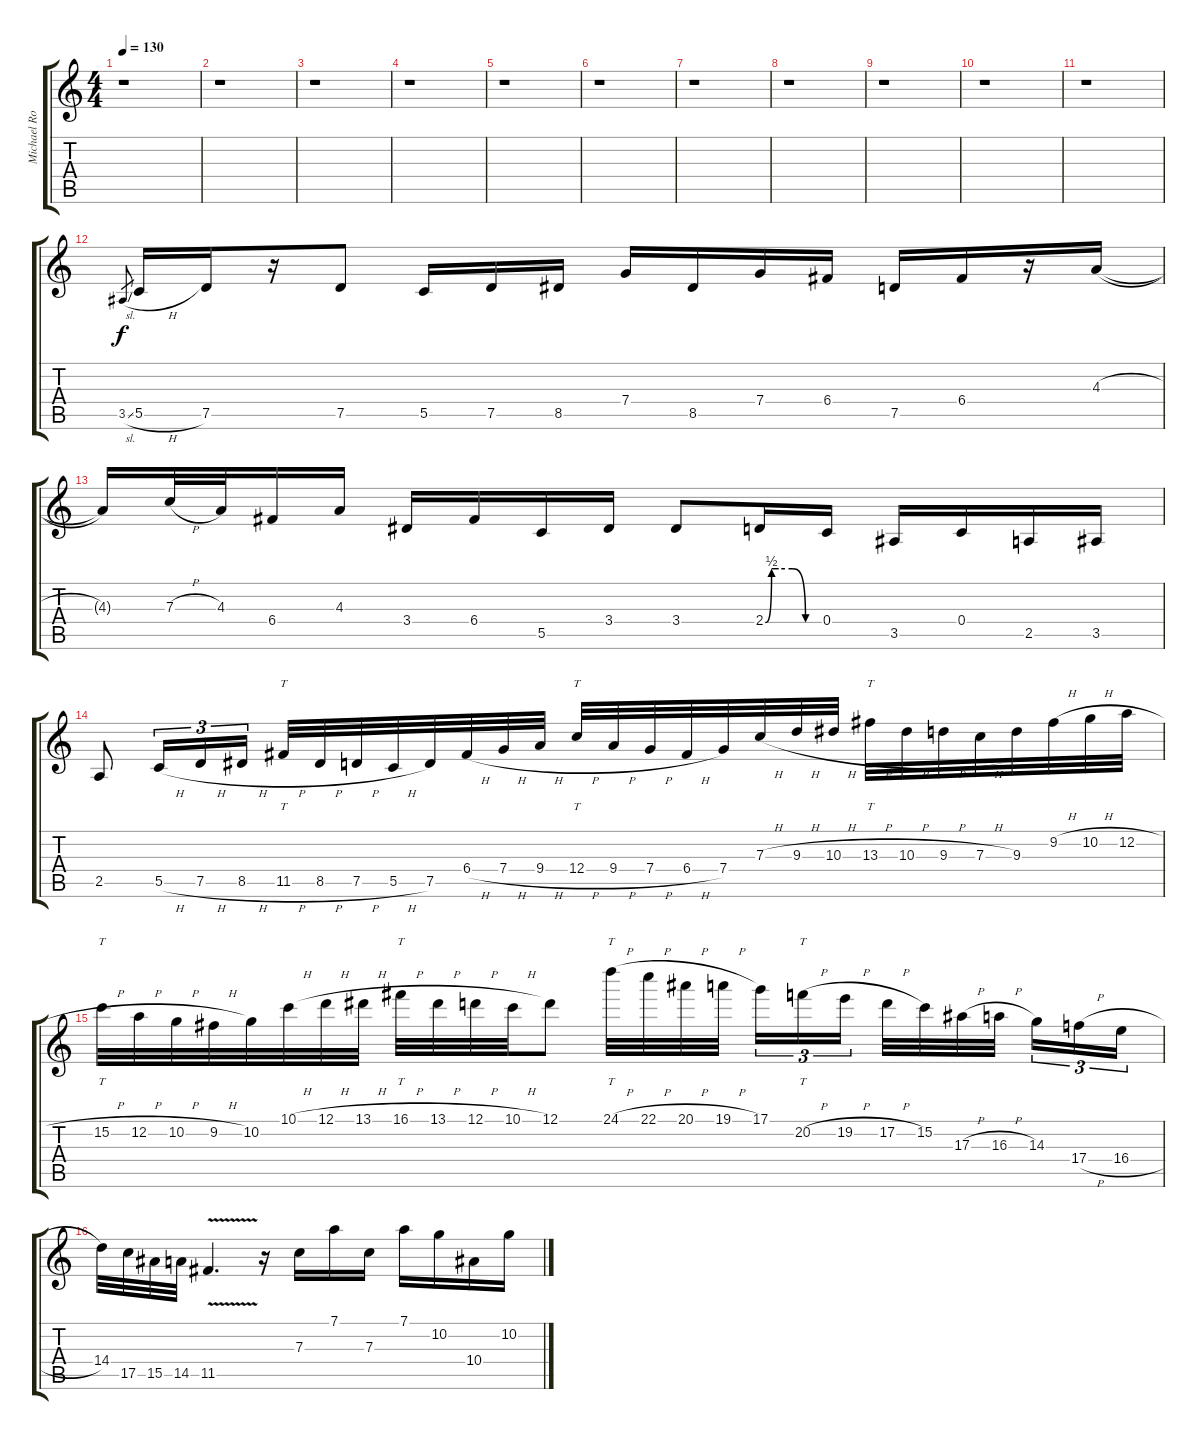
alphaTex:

\track ("Michael Romeo Solo" "Michael Ro") {instrument overdrivenguitar}
\staff {score tabs}
\tuning (D4 A3 F3 C3 G2 D2) {hide}
\ts (4 4)
\tempo 130
\clef g2
\ks c
r.1{dy f} |
r.1 |
r.1 |
r.1 |
r.1 |
r.1 |
r.1 |
r.1 |
r.1 |
r.1 |
r.1 |
3.5{sl}.8{gr} 5.5{h}.16 7.5.16 r.16 7.5.8 5.5.16 7.5.16 8.5.16 7.4.16 8.5.16 7.4.16 6.4.16 7.5.16 6.4.16 r.16 4.3{h}.16 |
4.3{t}.16 7.3{h}.32 4.3.32 6.4.16 4.3.16 3.4.16 6.4.16 5.5.16 3.4.16 3.4.8 2.4{be (custom 0 0 7 2 15 2 30 2 45 0 60 0)}.16 0.4.16 3.5.16 0.4.16 2.5.16 3.5.16 |
2.5.8 5.5{h}.16{tu (3 2)} 7.5{h}.16{tu (3 2)} 8.5{h}.16{tu (3 2)} 11.5{h}.32{tt} 8.5{h}.32 7.5{h}.32 5.5{h}.32 7.5.32 6.4{h}.32 7.4{h}.32 9.4{h}.32 12.4{h}.32{tt} 9.4{h}.32 7.4{h}.32 6.4{h}.32 7.4.32 7.3{h}.32 9.3{h}.32 10.3{h}.32 13.3{h}.32{tt} 10.3{h}.32 9.3{h}.32 7.3{h}.32 9.3.32 9.2{h}.32 10.2{h}.32 12.2{h}.32 |
15.2{h}.32{tt} 12.2{h}.32 10.2{h}.32 9.2{h}.32 10.2.32 10.1{h}.32 12.1{h}.32 13.1{h}.32 16.1{h}.32{tt} 13.1{h}.32 12.1{h}.32 10.1{h}.32 12.1.8 24.1{h}.32{tt} 22.1{h}.32 20.1{h}.32 19.1{h}.32 17.1.16{tu (3 2)} 20.2{h}.16{tt tu (3 2)} 19.2{h}.16{tu (3 2)} 17.2{h}.32 15.2.32 17.3{h}.32 16.3{h}.32 14.3.16{tu (3 2)} 17.4{h}.16{tu (3 2)} 16.4{h}.16{tu (3 2)} |
14.4.32 17.5.32 15.5.32 14.5.32 11.5{v}.4{d} r.16 7.3.16 7.1.16 7.3.16 7.1.16 10.2.16 10.4.16 10.2.16
